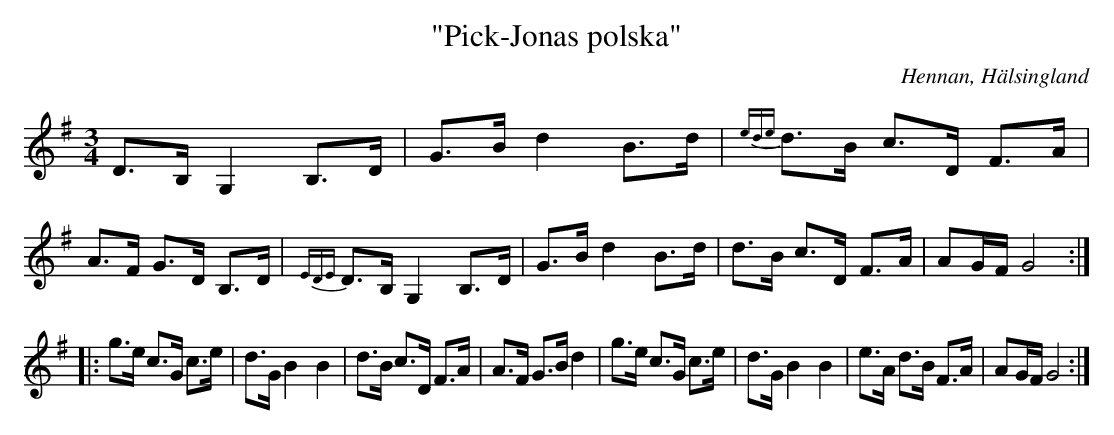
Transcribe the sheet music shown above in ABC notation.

X:1
T: "Pick-Jonas polska"
O: Hennan, Hälsingland
M: 3/4
L: 1/8
K: G
D>B, G,2 B,>D | G>B d2 B>d | {ede}d>B c>D F>A| A>F G>D B,>D|{EDE}D>B, G,2 B,>D|G>B d2 B>d | d>B c>D F>A| AG/F/ G4 :||:
g>e c>G c>e | d>G B2 B2 | d>B c>D F>A|A>F G>B d2|g>e c>G c>e | d>G B2 B2 | e>A d>B F>A|AG/F/ G4:|]
